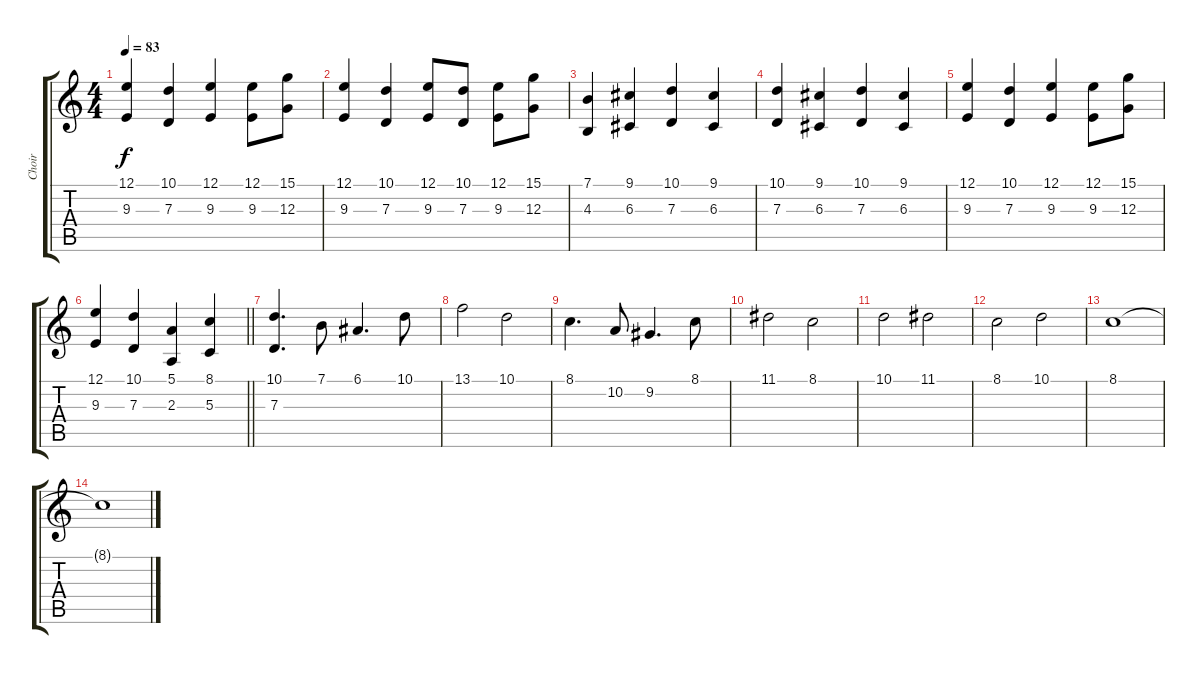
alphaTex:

\track ("Choir" "Choir") {instrument pad4choir}
\staff {score tabs}
\tuning (E4 B3 G3 D3 A2 E2) {hide}
\ts (4 4)
\tempo 83
\clef g2
\ks c
(12.1 9.3).4{dy f} (10.1 7.3).4 (12.1 9.3).4 (12.1 9.3).8 (15.1 12.3).8 |
(12.1 9.3).4 (10.1 7.3).4 (12.1 9.3).8 (10.1 7.3).8 (12.1 9.3).8 (15.1 12.3).8 |
(7.1 4.3).4{volume 9} (9.1 6.3).4 (10.1 7.3).4 (9.1 6.3).4 |
(10.1 7.3).4 (9.1 6.3).4 (10.1 7.3).4 (9.1 6.3).4 |
(12.1 9.3).4 (10.1 7.3).4 (12.1 9.3).4 (12.1 9.3).8 (15.1 12.3).8 |
\barLineRight lightlight
(12.1 9.3).4 (10.1 7.3).4 (5.1 2.3).4 (8.1 5.3).4 |
\section ("" "")
(10.1 7.3).4{d volume 13} 7.1.8 6.1.4{d} 10.1.8 |
13.1.2 10.1.2 |
8.1.4{d} 10.2.8 9.2.4{d} 8.1.8 |
11.1.2 8.1.2 |
10.1.2 11.1.2 |
8.1.2 10.1.2 |
8.1.1 |
8.1{t}.1
